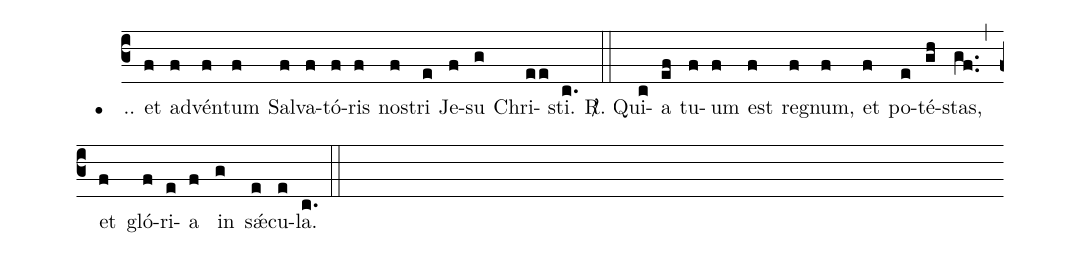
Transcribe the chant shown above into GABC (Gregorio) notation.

%%
(c3)... {e}t(f) ad(f)vén(f)tum(f) Sal(f)va(f)tó(f)ris(f) no(f)stri(e) Je(f)su(g) Chri(ee)sti.(c.) (::)

<v>\Rbar</v>. Qu{i}(c)a(ef) tu(f)um(f) est(f) re(f)gnum,(f) et(f) po(e)té(gh)stas,(gf..) (,) et(f) gló(f)ri(e)a(f) in(g) s<sp>'ae</sp>(e)cu(e)la.(c.) (::)
